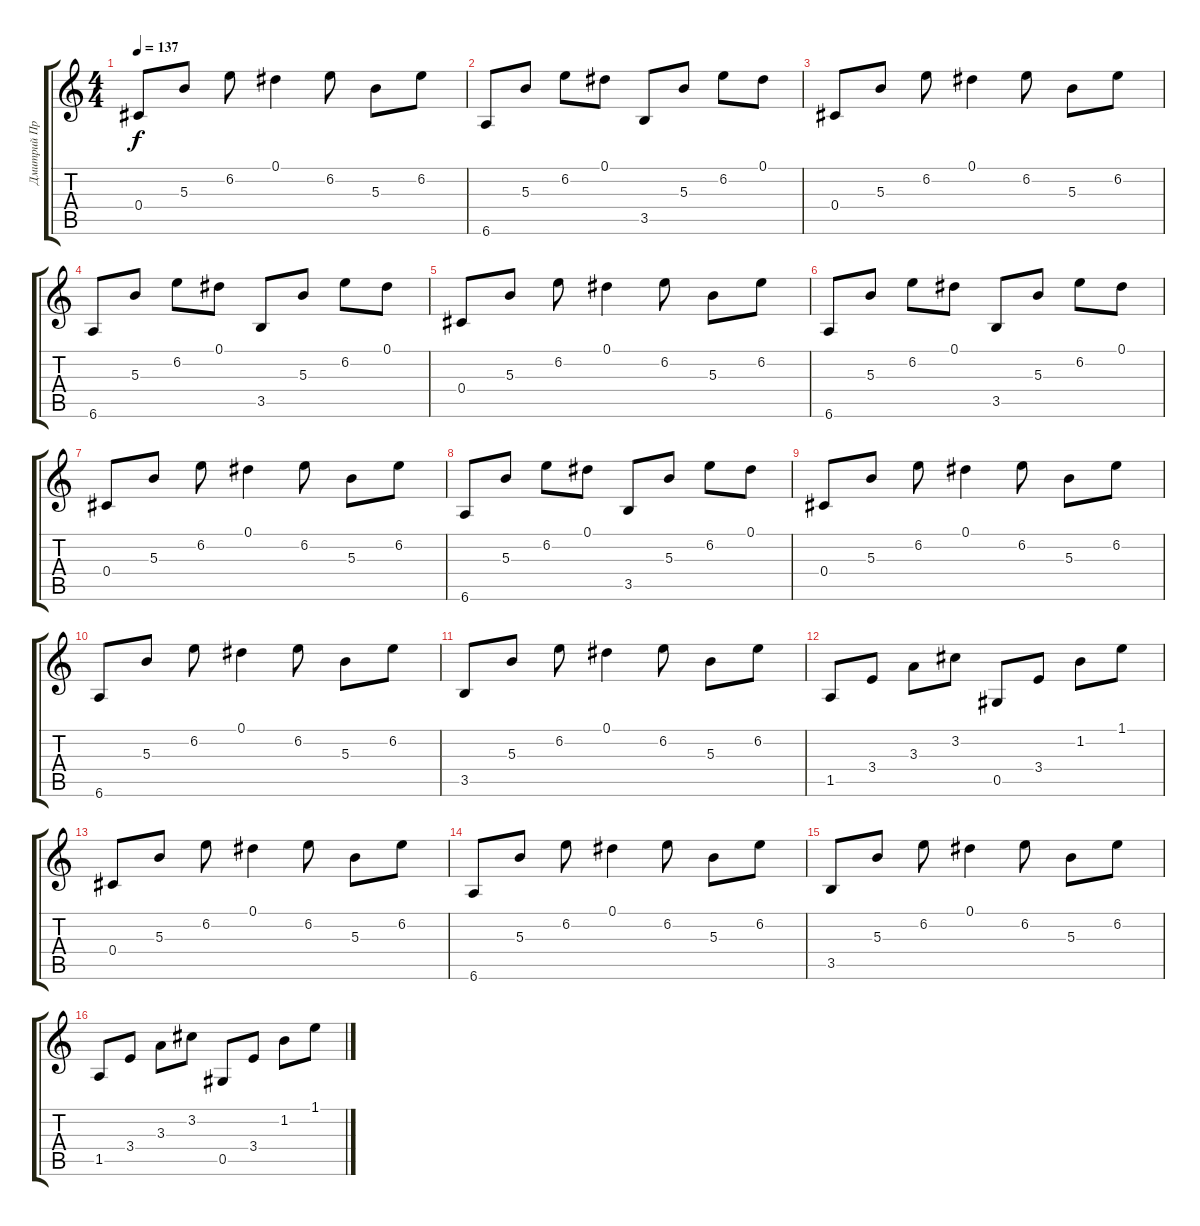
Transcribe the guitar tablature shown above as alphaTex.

\track ("Дмитрий Процко" "Дмитрий Пр") {instrument acousticguitarsteel}
\staff {score tabs}
\tuning (Eb4 Bb3 Gb3 Db3 Ab2 Eb2) {hide}
\ts (4 4)
\tempo 137
\clef g2
\ks c
0.4.8{dy f instrument acousticguitarsteel} 5.3.8 6.2.8 0.1.4 6.2.8 5.3.8 6.2.8 |
6.6.8 5.3.8 6.2.8 0.1.8 3.5.8 5.3.8 6.2.8 0.1.8 |
0.4.8 5.3.8 6.2.8 0.1.4 6.2.8 5.3.8 6.2.8 |
6.6.8 5.3.8 6.2.8 0.1.8 3.5.8 5.3.8 6.2.8 0.1.8 |
0.4.8 5.3.8 6.2.8 0.1.4 6.2.8 5.3.8 6.2.8 |
6.6.8 5.3.8 6.2.8 0.1.8 3.5.8 5.3.8 6.2.8 0.1.8 |
0.4.8 5.3.8 6.2.8 0.1.4 6.2.8 5.3.8 6.2.8 |
6.6.8 5.3.8 6.2.8 0.1.8 3.5.8 5.3.8 6.2.8 0.1.8 |
0.4.8 5.3.8 6.2.8 0.1.4 6.2.8 5.3.8 6.2.8 |
6.6.8 5.3.8 6.2.8 0.1.4 6.2.8 5.3.8 6.2.8 |
3.5.8 5.3.8 6.2.8 0.1.4 6.2.8 5.3.8 6.2.8 |
1.5.8 3.4.8 3.3.8 3.2.8 0.5.8 3.4.8 1.2.8 1.1.8 |
0.4.8 5.3.8 6.2.8 0.1.4 6.2.8 5.3.8 6.2.8 |
6.6.8 5.3.8 6.2.8 0.1.4 6.2.8 5.3.8 6.2.8 |
3.5.8 5.3.8 6.2.8 0.1.4 6.2.8 5.3.8 6.2.8 |
1.5.8 3.4.8 3.3.8 3.2.8 0.5.8 3.4.8 1.2.8 1.1.8
